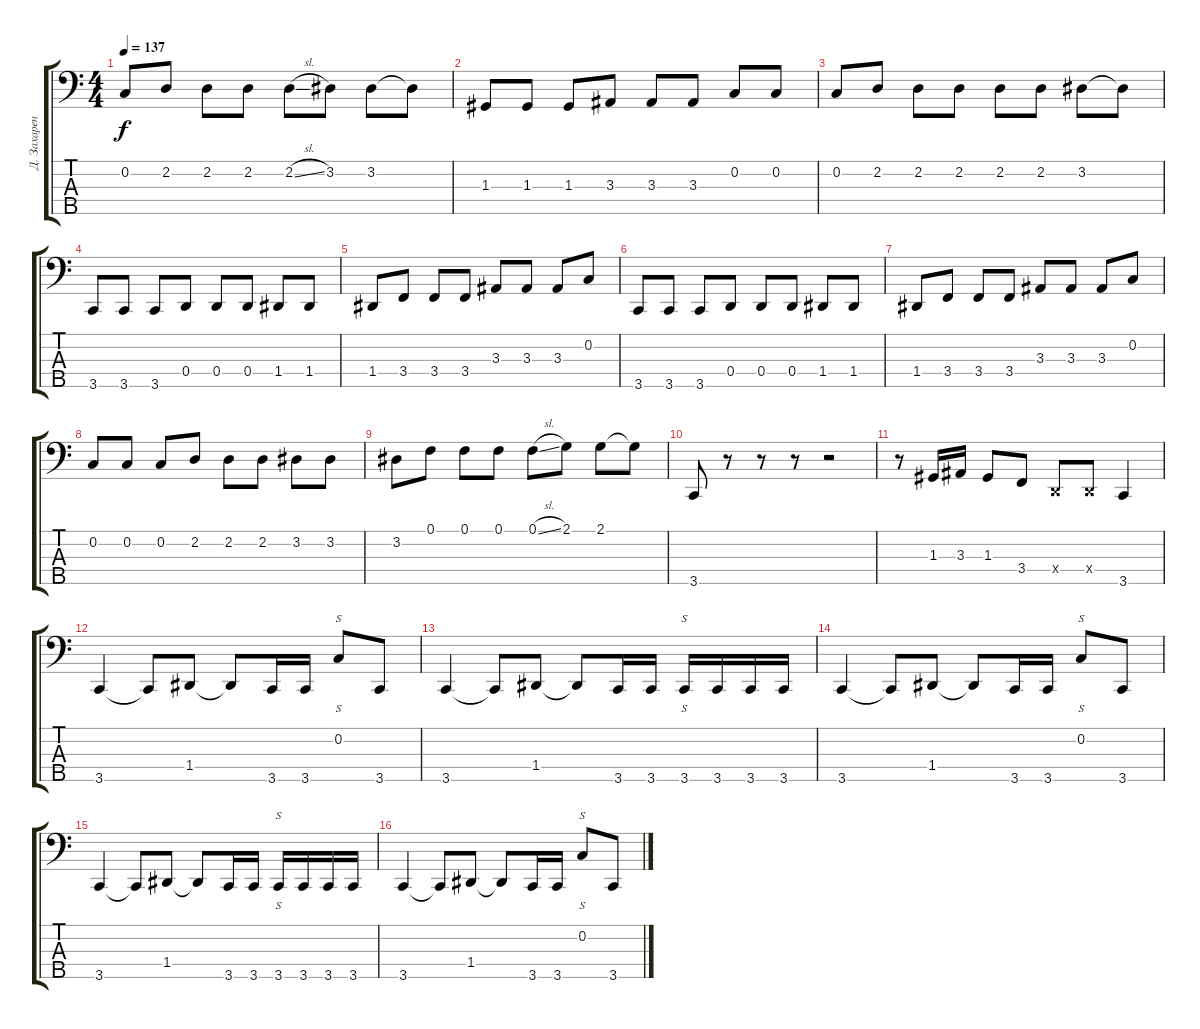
\track ("Д. Захаренков" "Д. Захарен") {instrument electricbasspick}
\staff {score tabs}
\tuning (F2 C2 G1 D1 A0) {hide}
\ts (4 4)
\tempo 137
\clef f4
\ks c
0.2.8{dy f} 2.2.8 2.2.8 2.2.8 2.2{sl}.8 3.2.8 3.2.8 3.2{t}.8 |
1.3.8 1.3.8 1.3.8 3.3.8 3.3.8 3.3.8 0.2.8 0.2.8 |
0.2.8 2.2.8 2.2.8 2.2.8 2.2.8 2.2.8 3.2.8 3.2{t}.8 |
3.5.8 3.5.8 3.5.8 0.4.8 0.4.8 0.4.8 1.4.8 1.4.8 |
1.4.8 3.4.8 3.4.8 3.4.8 3.3.8 3.3.8 3.3.8 0.2.8 |
3.5.8 3.5.8 3.5.8 0.4.8 0.4.8 0.4.8 1.4.8 1.4.8 |
1.4.8 3.4.8 3.4.8 3.4.8 3.3.8 3.3.8 3.3.8 0.2.8 |
0.2.8 0.2.8 0.2.8 2.2.8 2.2.8 2.2.8 3.2.8 3.2.8 |
3.2.8 0.1.8 0.1.8 0.1.8 0.1{sl}.8 2.1.8 2.1.8 2.1{t}.8 |
3.5.8 r.8 r.8 r.8 r.2 |
r.8 1.3.16{instrument slapbass1} 3.3.16 1.3.8 3.4.8 0.4{x}.8 0.4{x}.8 3.5.4 |
3.5.4 3.5{t}.8 1.4.8 1.4{t}.8 3.5.16 3.5.16 0.2.8{s instrument slapbass1} 3.5.8{instrument electricbasspick} |
3.5.4 3.5{t}.8 1.4.8 1.4{t}.8 3.5.16 3.5.16 3.5.16{s} 3.5.16{instrument electricbasspick} 3.5.16 3.5.16 |
3.5.4 3.5{t}.8 1.4.8 1.4{t}.8 3.5.16 3.5.16 0.2.8{s instrument slapbass1} 3.5.8{instrument electricbasspick} |
3.5.4 3.5{t}.8 1.4.8 1.4{t}.8 3.5.16 3.5.16 3.5.16{s} 3.5.16{instrument electricbasspick} 3.5.16 3.5.16 |
3.5.4 3.5{t}.8 1.4.8 1.4{t}.8 3.5.16 3.5.16 0.2.8{s instrument slapbass1} 3.5.8{instrument electricbasspick}
